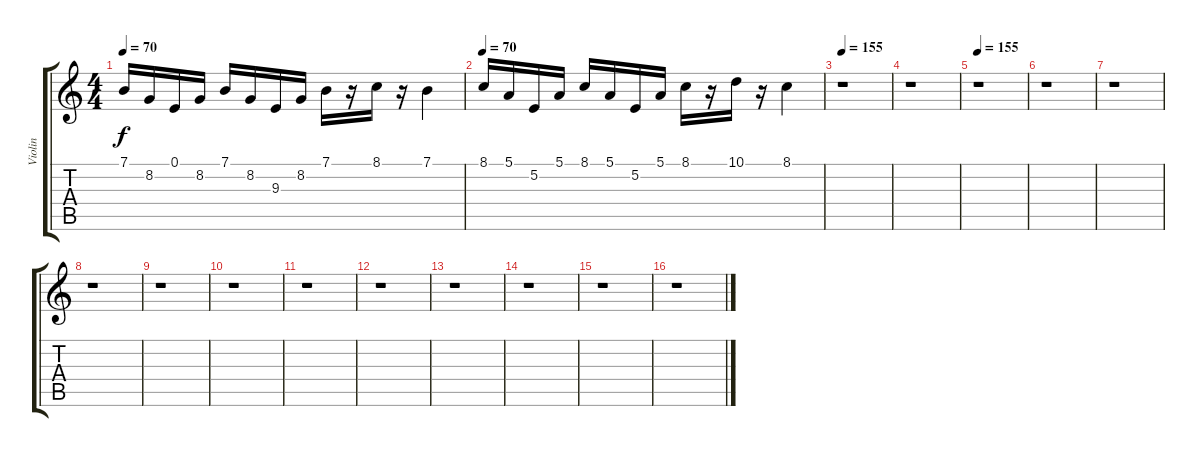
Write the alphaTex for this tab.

\track ("Violin" "Violin") {instrument violin}
\staff {score tabs}
\tuning (E4 B3 G3 D3 A2 E2) {hide}
\ts (4 4)
\tempo 70
\clef g2
\ks c
7.1.16{dy f} 8.2.16 0.1.16 8.2.16 7.1.16 8.2.16 9.3.16 8.2.16 7.1.16 r.16 8.1.16 r.16 7.1.4 |
\tempo 70
8.1.16 5.1.16 5.2.16 5.1.16 8.1.16 5.1.16 5.2.16 5.1.16 8.1.16 r.16 10.1.16 r.16 8.1.4 |
\tempo 155
r.1 |
r.1 |
\tempo 155
r.1 |
r.1 |
r.1 |
r.1 |
r.1 |
r.1 |
r.1 |
r.1 |
r.1 |
r.1 |
r.1 |
r.1
